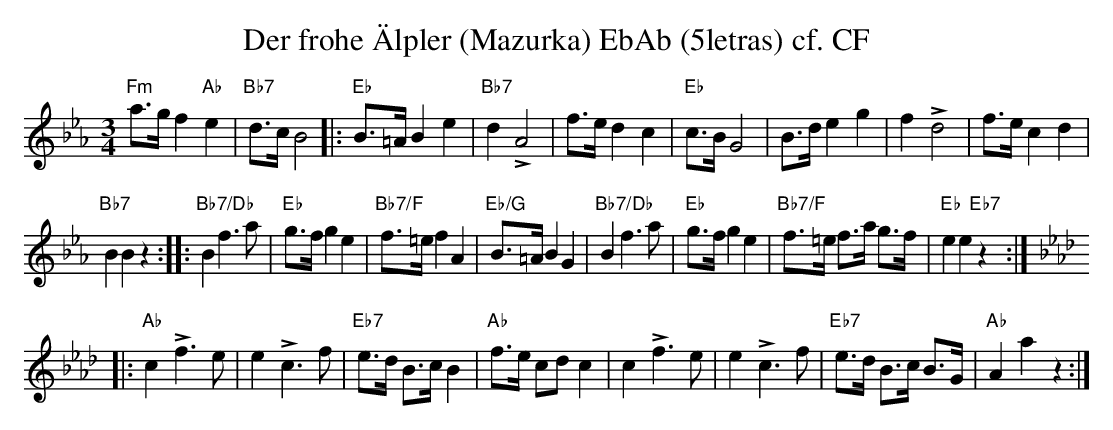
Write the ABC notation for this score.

X:1
T:Der frohe \"Alpler (Mazurka) EbAb (5letras) cf. CF
M:3/4
L:1/8
K:Ebmaj%%MIDI gchordon
"Fm"a>g f2"Ab"e2 | "Bb7"d>cB4 |: "Eb"B>=AB2e2 | "Bb7"d2 !>!A4 | f>ed2c2 | "Eb"c>BG4 | B>de2g2 | f2 !>!d4 | f>e c2d2 |
"Bb7"B2B2z2 :: "Bb7/Db"B2f3a | "Eb"g>f g2e2 | "Bb7/F"f>=e f2A2 | "Eb/G"B>=A B2G2 | "Bb7/Db"B2f3a | "Eb"g>f g2e2 | "Bb7/F"f>=e f>a g>f | "Eb"e2e2"Eb7"z2 :: [K:Abmaj]
"Ab"c2 !>!f3e | e2 !>!c3f | "Eb7"e>d B>c B2 | "Ab"f>e cd c2 | c2 !>!f3e | e2!>!c3f | "Eb7"e>d B>c B>G | "Ab"A2a2z2 :|
